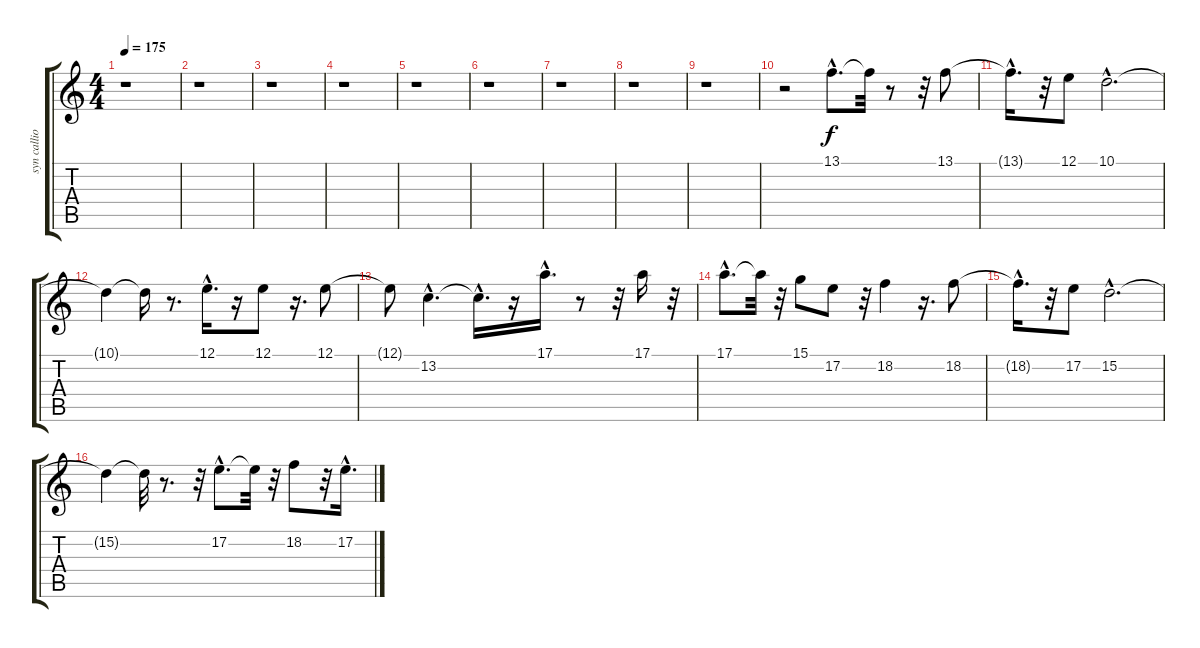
\track ("syn calliope" "syn callio") {instrument lead3calliope}
\staff {score tabs}
\tuning (E4 B3 G3 D3 A2 E2) {hide}
\ts (4 4)
\tempo 175
\clef g2
\ks c
r.1{dy f} |
r.1 |
r.1 |
r.1 |
r.1 |
r.1 |
r.1 |
r.1 |
r.1 |
r.2 13.1{hac}.8{d} 13.1{t}.32 r.8 r.32 13.1.8 |
13.1{hac t}.16{d} r.32 12.1.8 10.1{hac}.2{d} |
10.1{t}.4 10.1{t}.16 r.8{d} 12.1{hac}.16{d} r.16 12.1.8 r.16{d} 12.1.8 |
12.1{t}.8 13.2{hac}.4{d} 13.2{hac t}.16{d} r.16 17.1{hac}.16{d} r.8 r.32 17.1.16 r.32 |
17.1{hac}.8{d} 17.1{t}.32 r.32 15.1.8 17.2.8 r.32 18.2.4 r.16{d} 18.2.8 |
18.2{hac t}.16{d} r.32 17.2.8 15.2{hac}.2{d} |
15.2{t}.4 15.2{t}.32 r.8{d} r.32 17.2{hac}.8{d} 17.2{t}.32 r.32 18.2.8 r.32 17.2{hac}.16{d}
